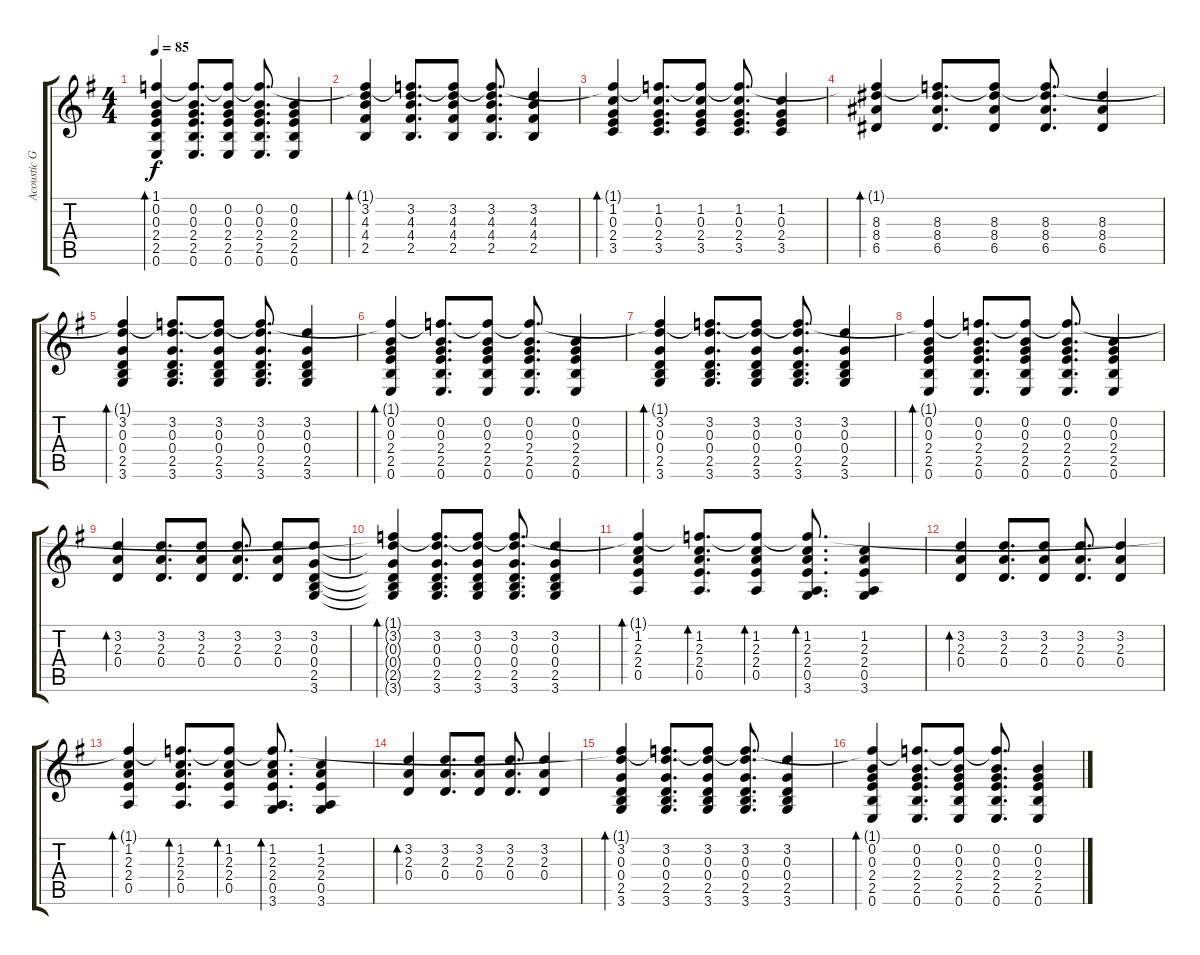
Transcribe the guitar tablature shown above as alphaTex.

\track ("Acoustic Guitar" "Acoustic G") {instrument acousticguitarsteel}
\staff {score tabs}
\tuning (E4 B3 G3 D3 A2 E2) {hide}
\ts (4 4)
\tempo 85
\clef g2
\ks g
(1.1{t} 0.2 0.3 2.4 2.5 0.6).4{bd 30 dy f} (1.1{t} 0.2 0.3 2.4 2.5 0.6).8{d} (1.1{t} 0.2 0.3 2.4 2.5 0.6).8 (1.1{t} 0.2 0.3 2.4 2.5 0.6).8{d} (0.2 0.3 2.4 2.5 0.6).4 |
(1.1{t} 3.2 4.3 4.4 2.5).4{bd 30} (1.1{t} 3.2 4.3 4.4 2.5).8{d} (1.1{t} 3.2 4.3 4.4 2.5).8 (1.1{t} 3.2 4.3 4.4 2.5).8{d} (3.2 4.3 4.4 2.5).4 |
(1.1{t} 1.2 0.3 2.4 3.5).4{bd 30} (1.1{t} 1.2 0.3 2.4 3.5).8{d} (1.1{t} 1.2 0.3 2.4 3.5).8 (1.1{t} 1.2 0.3 2.4 3.5).8{d} (1.2 0.3 2.4 3.5).4 |
(1.1{t} 8.3 8.4 6.5).4{bd 30} (1.1{t} 8.3 8.4 6.5).8{d} (1.1{t} 8.3 8.4 6.5).8 (1.1{t} 8.3 8.4 6.5).8{d} (8.3 8.4 6.5).4 |
(1.1{t} 3.2 0.3 0.4 2.5 3.6).4{bd 30} (1.1{t} 3.2 0.3 0.4 2.5 3.6).8{d} (1.1{t} 3.2 0.3 0.4 2.5 3.6).8 (1.1{t} 3.2 0.3 0.4 2.5 3.6).8{d} (3.2 0.3 0.4 2.5 3.6).4 |
(1.1{t} 0.2 0.3 2.4 2.5 0.6).4{bd 30} (1.1{t} 0.2 0.3 2.4 2.5 0.6).8{d} (1.1{t} 0.2 0.3 2.4 2.5 0.6).8 (1.1{t} 0.2 0.3 2.4 2.5 0.6).8{d} (0.2 0.3 2.4 2.5 0.6).4 |
(1.1{t} 3.2 0.3 0.4 2.5 3.6).4{bd 30} (1.1{t} 3.2 0.3 0.4 2.5 3.6).8{d} (1.1{t} 3.2 0.3 0.4 2.5 3.6).8 (1.1{t} 3.2 0.3 0.4 2.5 3.6).8{d} (3.2 0.3 0.4 2.5 3.6).4 |
(1.1{t} 0.2 0.3 2.4 2.5 0.6).4{bd 30} (1.1{t} 0.2 0.3 2.4 2.5 0.6).8{d} (1.1{t} 0.2 0.3 2.4 2.5 0.6).8 (1.1{t} 0.2 0.3 2.4 2.5 0.6).8{d} (0.2 0.3 2.4 2.5 0.6).4 |
(3.2 2.3 0.4).4{bd 30} (3.2 2.3 0.4).8{d} (3.2 2.3 0.4).8 (3.2 2.3 0.4).8{d} (3.2 2.3 0.4).8 (3.2 0.3 0.4 2.5 3.6).8 |
(1.1{t} 3.2{t} 0.3{t} 0.4{t} 2.5{t} 3.6{t}).4{bd 30} (1.1{t} 3.2 0.3 0.4 2.5 3.6).8{d} (1.1{t} 3.2 0.3 0.4 2.5 3.6).8 (1.1{t} 3.2 0.3 0.4 2.5 3.6).8{d} (3.2 0.3 0.4 2.5 3.6).4 |
(1.1{t} 1.2 2.3 2.4 0.5).4{bd 30} (1.1{t} 1.2 2.3 2.4 0.5).8{d bd 30} (1.1{t} 1.2 2.3 2.4 0.5).8{bd 30} (1.1{t} 1.2 2.3 2.4 0.5 3.6).8{d bd 30} (1.2 2.3 2.4 0.5 3.6).4 |
(3.2 2.3 0.4).4{bd 30} (3.2 2.3 0.4).8{d} (3.2 2.3 0.4).8 (3.2 2.3 0.4).8{d} (3.2 2.3 0.4).4 |
(1.1{t} 1.2 2.3 2.4 0.5).4{bd 30} (1.1{t} 1.2 2.3 2.4 0.5).8{d bd 30} (1.1{t} 1.2 2.3 2.4 0.5).8{bd 30} (1.1{t} 1.2 2.3 2.4 0.5 3.6).8{d bd 30} (1.2 2.3 2.4 0.5 3.6).4 |
(3.2 2.3 0.4).4{bd 30} (3.2 2.3 0.4).8{d} (3.2 2.3 0.4).8 (3.2 2.3 0.4).8{d} (3.2 2.3 0.4).4 |
(1.1{t} 3.2 0.3 0.4 2.5 3.6).4{bd 30} (1.1{t} 3.2 0.3 0.4 2.5 3.6).8{d} (1.1{t} 3.2 0.3 0.4 2.5 3.6).8 (1.1{t} 3.2 0.3 0.4 2.5 3.6).8{d} (3.2 0.3 0.4 2.5 3.6).4 |
(1.1{t} 0.2 0.3 2.4 2.5 0.6).4{bd 30} (1.1{t} 0.2 0.3 2.4 2.5 0.6).8{d} (1.1{t} 0.2 0.3 2.4 2.5 0.6).8 (1.1{t} 0.2 0.3 2.4 2.5 0.6).8{d} (0.2 0.3 2.4 2.5 0.6).4
